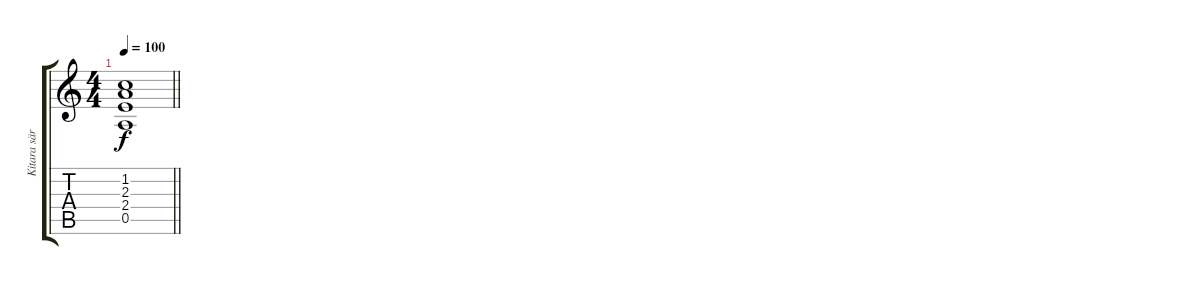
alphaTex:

\track ("Kitara särö" "Kitara sär") {instrument overdrivenguitar}
\staff {score tabs}
\tuning (E4 B3 G3 D3 A2 E2) {hide}
\ts (4 4)
\tempo 100
\clef g2
\barLineRight lightlight
\ks c
(1.2 2.3 2.4 0.5).1{dy f}
